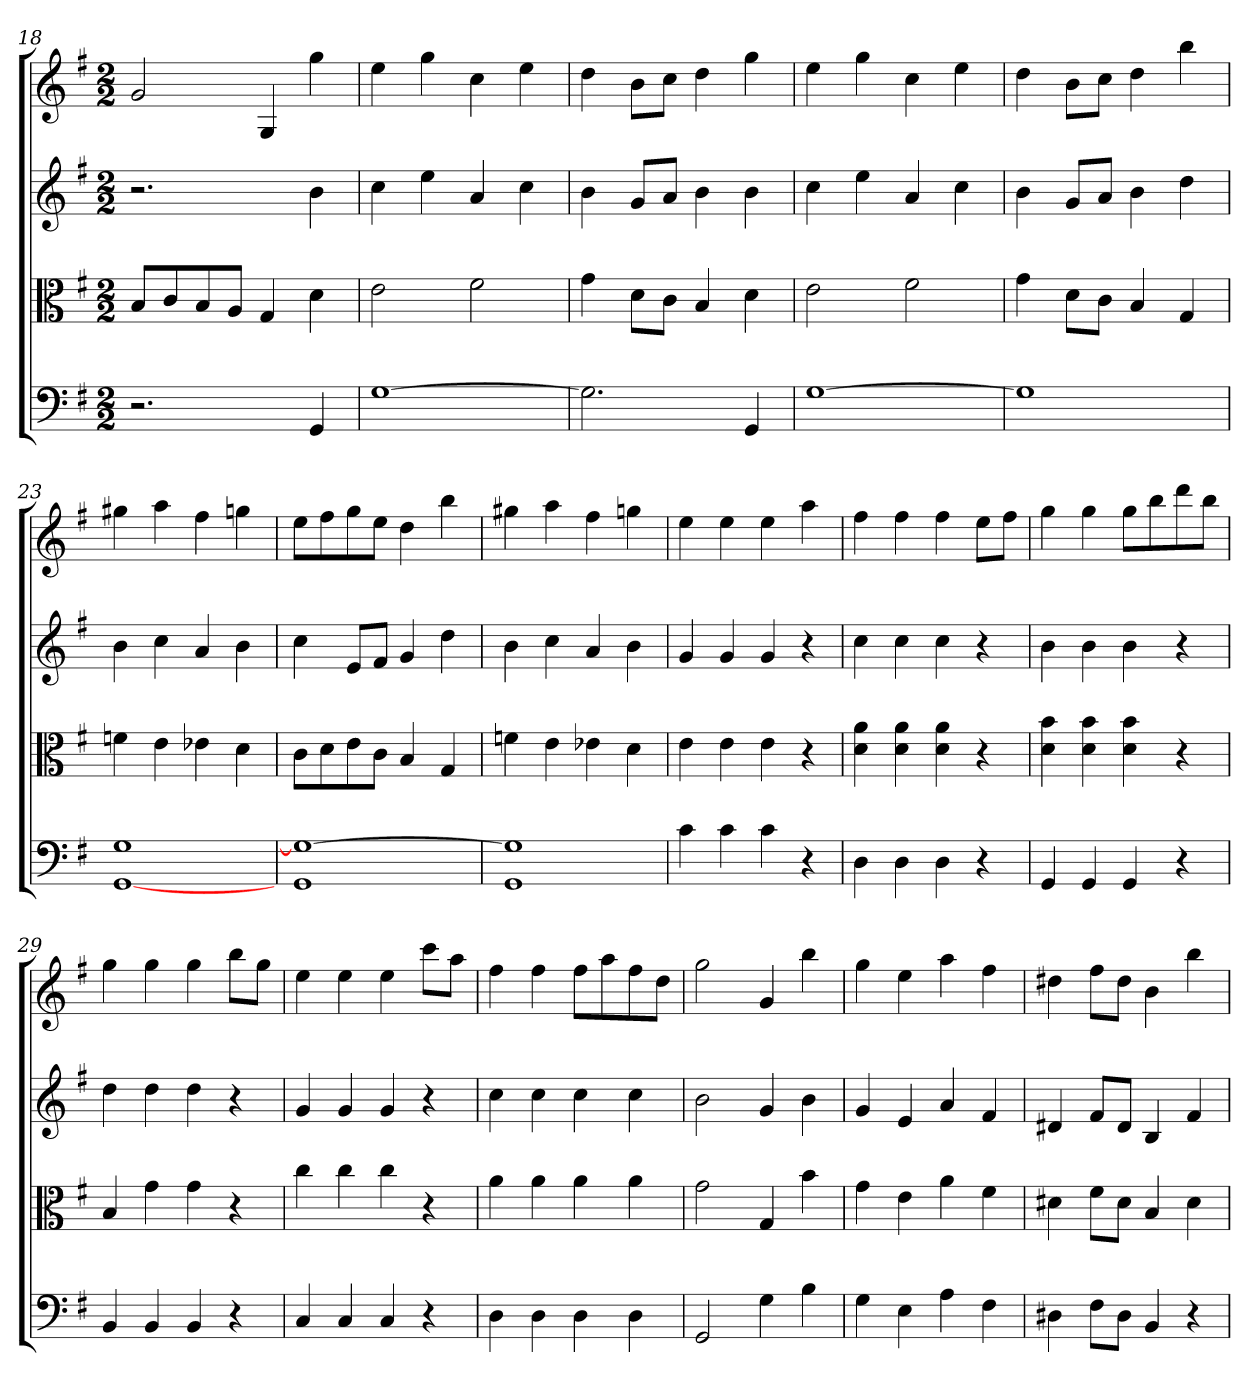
**kern	**kern	**kern	**kern
*part4	*part3	*part2	*part1
*staff4	*staff3	*staff2	*staff1
*clefF4	*clefC3	*	*
*k[f#]	*k[f#]	*k[f#]	*k[f#]
*G:	*G:	*G:	*G:
*M2/2	*M2/2	*M2/2	*M2/2
=18	=18	=18	=18
2.r	8B/L	2.r	2g
.	8c/	.	.
.	8B/	.	.
.	8A/J	.	.
.	4G	.	4G
4GG	4d	4b	4gg
=19	=19	=19	=19
[1G	2e	4cc	4ee
.	.	4ee	4gg
.	2f#	4a	4cc
.	.	4cc	4ee
=20	=20	=20	=20
2.G]	4g	4b	4dd
.	8d\L	8gL	8bL
.	8c\J	8aJ	8ccJ
.	4B	4b	4dd
4GG	4d	4b	4gg
=21	=21	=21	=21
[1G	2e	4cc	4ee
.	.	4ee	4gg
.	2f#	4a	4cc
.	.	4cc	4ee
=22	=22	=22	=22
1G]	4g	4b	4dd
.	8d\L	8gL	8bL
.	8c\J	8aJ	8ccJ
.	4B	4b	4dd
.	4G	4dd	4bb
=23	=23	=23	=23
[1GG 1G	4fn	4b	4gg#X
.	4e	4cc	4aa
.	4e-X	4a	4ff#
.	4d	4b	4ggn
=24	=24	=24	=24
1GG 1G_	8c\L	4cc	8eeL
.	8d\	.	8ff#
.	8e\	8eL	8gg
.	8c\J	8f#J	8eeJ
.	4B	4g	4dd
.	4G	4dd	4bb
=25	=25	=25	=25
1GG 1G]	4fn	4b	4gg#X
.	4e	4cc	4aa
.	4e-X	4a	4ff#
.	4d	4b	4ggn
=26	=26	=26	=26
4c	4e	4g	4ee
4c	4e	4g	4ee
4c	4e	4g	4ee
4r	4r	4r	4aa
=27	=27	=27	=27
4D	4d 4a	4cc	4ff#
4D	4d 4a	4cc	4ff#
4D	4d 4a	4cc	4ff#
4r	4r	4r	8eeL
.	.	.	8ff#J
=28	=28	=28	=28
4GG	4d 4b	4b	4gg
4GG	4d 4b	4b	4gg
4GG	4d 4b	4b	8ggL
.	.	.	8bb
4r	4r	4r	8ddd
.	.	.	8bbJ
=29	=29	=29	=29
4BB	4B	4dd	4gg
4BB	4g	4dd	4gg
4BB	4g	4dd	4gg
4r	4r	4r	8bbL
.	.	.	8ggJ
=30	=30	=30	=30
4C	4cc	4g	4ee
4C	4cc	4g	4ee
4C	4cc	4g	4ee
4r	4r	4r	8cccL
.	.	.	8aaJ
=31	=31	=31	=31
4D	4a	4cc	4ff#
4D	4a	4cc	4ff#
4D	4a	4cc	8ff#L
.	.	.	8aa
4D	4a	4cc	8ff#
.	.	.	8ddJ
=32	=32	=32	=32
2GG	2g	2b	2gg
4G	4G	4g	4g
4B	4b	4b	4bb
=33	=33	=33	=33
4G	4g	4g	4gg
4E	4e	4e	4ee
4A	4a	4a	4aa
4F#	4f#	4f#	4ff#
=34	=34	=34	=34
4D#X	4d#X	4d#X	4dd#X
8F#\L	8f#\L	8f#L	8ff#L
8D#\J	8d#\J	8d#J	8dd#J
4BB	4B	4B	4b
4r	4d#	4f#	4bb
=	=	=	=
*-	*-	*-	*-
